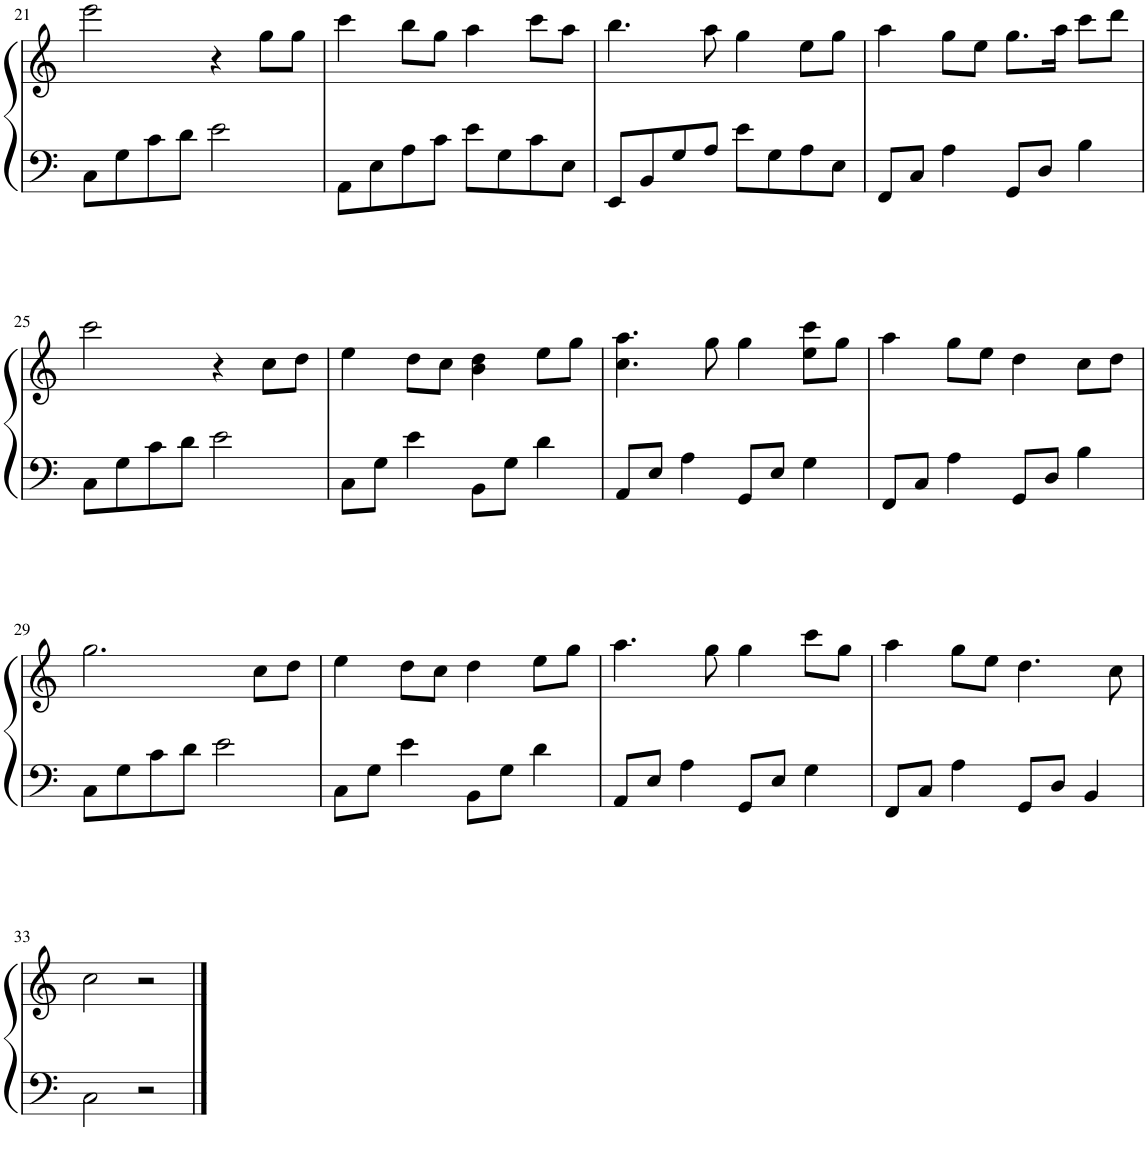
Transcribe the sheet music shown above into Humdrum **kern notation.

**kern	**kern
*part1	*part1
*staff2	*staff1
*I"Piano	*
*I'Pno.	*
!!LO:PB:g=z
*clefF4	*clefG2
*k[]	*k[]
*M4/4	*M4/4
=21	=21
8C\L	2eee\
8G\	.
8c\	.
8d\J	.
2e\	4r
.	8gg\L
.	8gg\J
=22	=22
8AA\L	4ccc\
8E\	.
8A\	8bb\L
8c\J	8gg\J
8e\L	4aa\
8G\	.
8c\	8ccc\L
8E\J	8aa\J
=23	=23
8EE/L	4.bb\
8BB/	.
8G/	.
8A/J	8aa\
8e\L	4gg\
8G\	.
8A\	8ee\L
8E\J	8gg\J
=24	=24
8FF/L	4aa\
8C/J	.
4A\	8gg\L
.	8ee\J
8GG/L	8.gg\L
8D/J	.
.	16aa\Jk
4B\	8ccc\L
.	8ddd\J
!!LO:LB:g=z
=25	=25
8C\L	2ccc\
8G\	.
8c\	.
8d\J	.
2e\	4r
.	8cc\L
.	8dd\J
=26	=26
8C\L	4ee\
8G\J	.
4e\	8dd\L
.	8cc\J
8BB\L	4b\ 4dd\
8G\J	.
4d\	8ee\L
.	8gg\J
=27	=27
8AA/L	4.cc\ 4.aa\
8E/J	.
4A\	.
.	8gg\
8GG/L	4gg\
8E/J	.
4G\	8ee\ 8ccc\L
.	8gg\J
=28	=28
8FF/L	4aa\
8C/J	.
4A\	8gg\L
.	8ee\J
8GG/L	4dd\
8D/J	.
4B\	8cc\L
.	8dd\J
!!LO:LB:g=z
=29	=29
8C\L	2.gg\
8G\	.
8c\	.
8d\J	.
2e\	.
.	8cc\L
.	8dd\J
=30	=30
8C\L	4ee\
8G\J	.
4e\	8dd\L
.	8cc\J
8BB\L	4dd\
8G\J	.
4d\	8ee\L
.	8gg\J
=31	=31
8AA/L	4.aa\
8E/J	.
4A\	.
.	8gg\
8GG/L	4gg\
8E/J	.
4G\	8ccc\L
.	8gg\J
=32	=32
8FF/L	4aa\
8C/J	.
4A\	8gg\L
.	8ee\J
8GG/L	4.dd\
8D/J	.
4BB/	.
.	8cc\
!!LO:LB:g=z
=33	=33
2C\	2cc\
2r	2r
==	==
*-	*-
